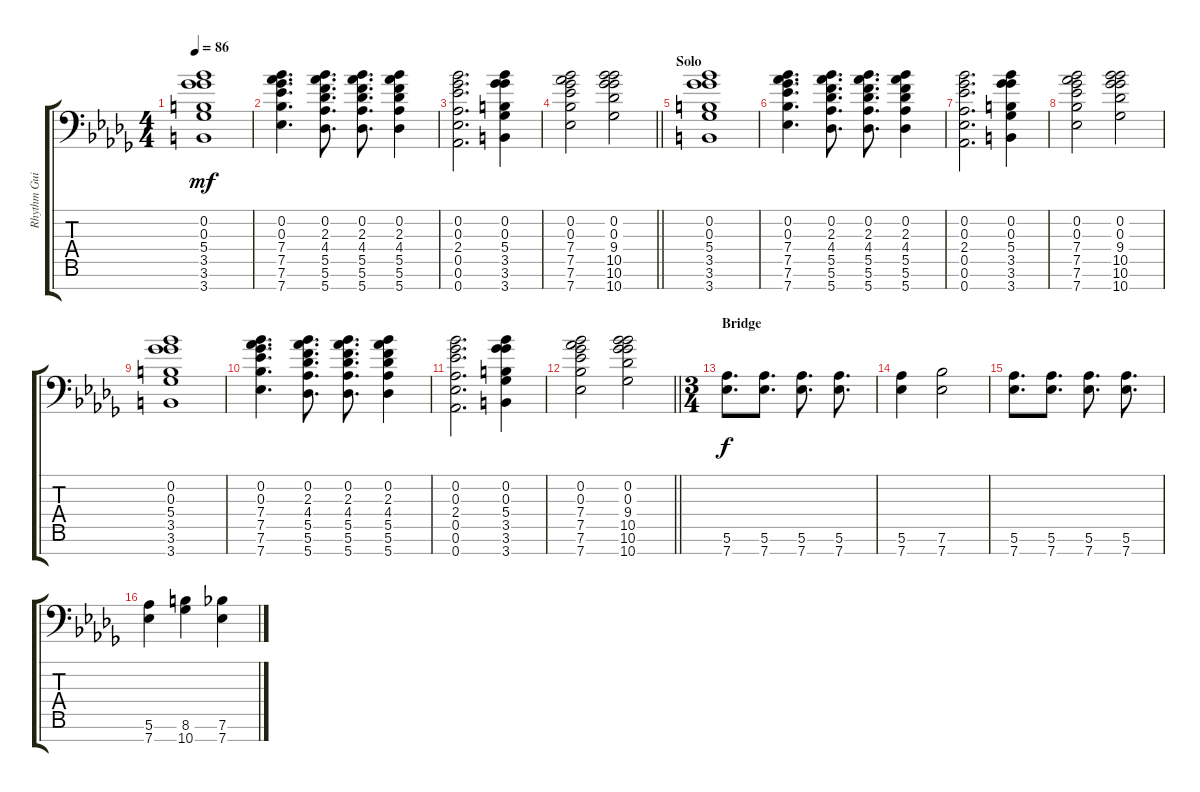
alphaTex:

\track ("Rhythm Guitar 2" "Rhythm Gui") {instrument distortionguitar}
\staff {score tabs}
\tuning (Eb4 Bb3 Gb3 Db3 Ab2 Eb2 Ab1) {hide}
\ts (4 4)
\tempo 86
\clef f4
\ks bbminor
(0.2 0.3 5.4 3.5 3.6 3.7).1{dy mf} |
(0.2 0.3 7.4 7.5 7.6 7.7).4{d} (0.2 2.3 4.4 5.5 5.6 5.7).8{d} (0.2 2.3 4.4 5.5 5.6 5.7).8{d} (0.2 2.3 4.4 5.5 5.6 5.7).4 |
(0.2 0.3 2.4 0.5 0.6 0.7).2{d} (0.2 0.3 5.4 3.5 3.6 3.7).4 |
\barLineRight lightlight
(0.2 0.3 7.4 7.5 7.6 7.7).2 (0.2 0.3 9.4 10.5 10.6 10.7).2 |
\section ("" "Solo")
(0.2 0.3 5.4 3.5 3.6 3.7).1 |
(0.2 0.3 7.4 7.5 7.6 7.7).4{d} (0.2 2.3 4.4 5.5 5.6 5.7).8{d} (0.2 2.3 4.4 5.5 5.6 5.7).8{d} (0.2 2.3 4.4 5.5 5.6 5.7).4 |
(0.2 0.3 2.4 0.5 0.6 0.7).2{d} (0.2 0.3 5.4 3.5 3.6 3.7).4 |
(0.2 0.3 7.4 7.5 7.6 7.7).2 (0.2 0.3 9.4 10.5 10.6 10.7).2 |
(0.2 0.3 5.4 3.5 3.6 3.7).1 |
(0.2 0.3 7.4 7.5 7.6 7.7).4{d} (0.2 2.3 4.4 5.5 5.6 5.7).8{d} (0.2 2.3 4.4 5.5 5.6 5.7).8{d} (0.2 2.3 4.4 5.5 5.6 5.7).4 |
(0.2 0.3 2.4 0.5 0.6 0.7).2{d} (0.2 0.3 5.4 3.5 3.6 3.7).4 |
\barLineRight lightlight
(0.2 0.3 7.4 7.5 7.6 7.7).2 (0.2 0.3 9.4 10.5 10.6 10.7).2 |
\ts (3 4)
\section ("" "Bridge")
(5.6 7.7).8{d dy f volume 12} (5.6 7.7).8{d} (5.6 7.7).8{d} (5.6 7.7).8{d} |
(5.6 7.7).4 (7.6 7.7).2 |
(5.6 7.7).8{d} (5.6 7.7).8{d} (5.6 7.7).8{d} (5.6 7.7).8{d} |
(5.6 7.7).4 (8.6 10.7).4 (7.6 7.7).4
